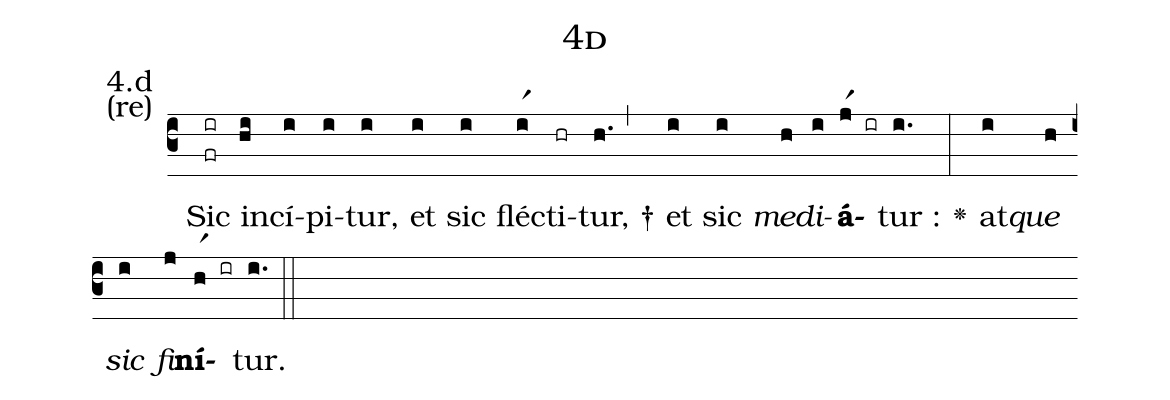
name: 4d;
annotation: 4.d;
annotation: (re);
%%
(c3) ~() Sic({fr}ir) in(hi)cí(i)pi(i)tur,(i) et(i) sic(i) fléc(ir1)ti(hr)tur, †(h.,) et(i) sic(i) <i>me</i>(h)<i>di</i>(i)<b>á</b>(jr1 ir)tur :(i.) <v>\greheightstar</v>(:) at(i)<i>que</i>(h) <i>sic</i>(i) <i>fi</i>(j)<b>ní</b>(hr1 ir)tur.(i.) (::)


%E(i) u(h) o(i) u(j) a(h) e.(i.) (::)
